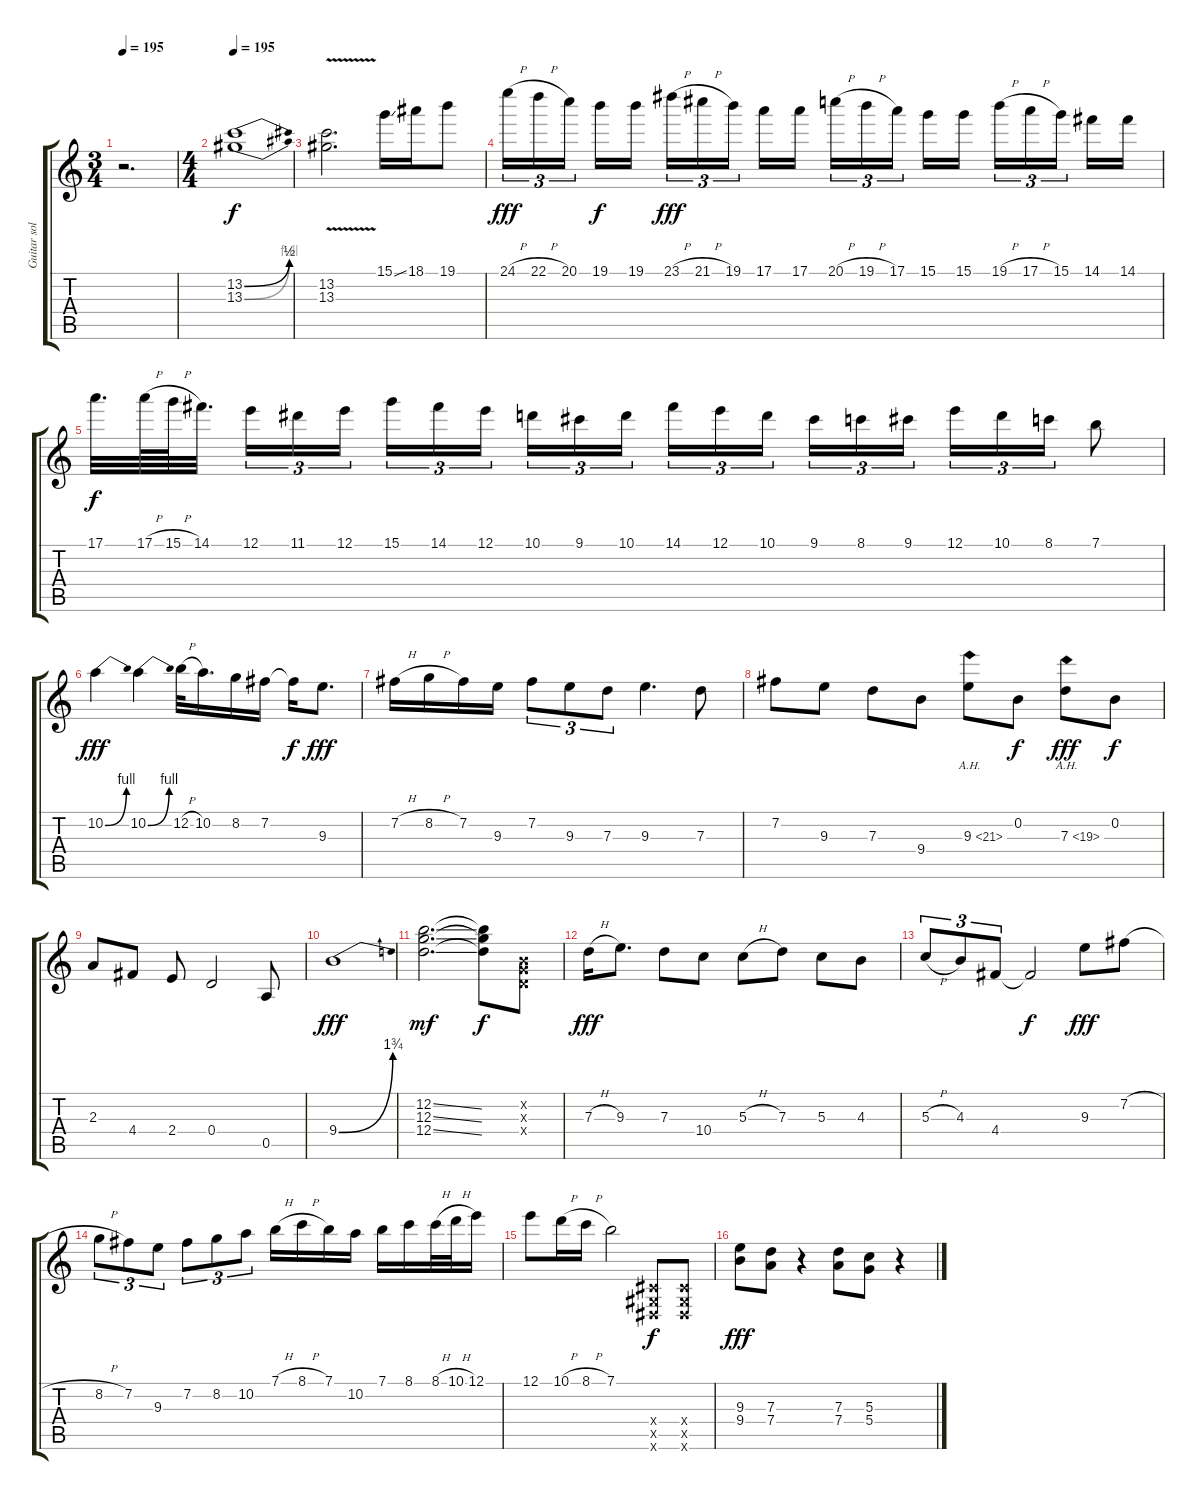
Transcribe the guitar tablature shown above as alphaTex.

\track ("Guitar solo" "Guitar sol") {instrument distortionguitar}
\staff {score tabs}
\tuning (E4 B3 G3 D3 A2 E2) {hide}
\ts (3 4)
\tempo 195
\clef g2
\ks c
r.2{d dy f} |
\ts (4 4)
\tempo 195
(13.2{be (bend 0 0 60 2)} 13.3{be (bend 0 0 60 4)}).1 |
(13.2{v} 13.3{v}).2{d} 15.1{ss}.16 18.1.16 19.1.8 |
24.1{h}.16{tu (3 2) dy fff} 22.1{h}.16{tu (3 2)} 20.1.16{tu (3 2) beam splitsecondary} 19.1.16{dy f} 19.1.16 23.1{h}.16{tu (3 2) dy fff} 21.1{h}.16{tu (3 2)} 19.1.16{tu (3 2) beam splitsecondary} 17.1.16 17.1.16 20.1{h}.16{tu (3 2)} 19.1{h}.16{tu (3 2)} 17.1.16{tu (3 2) beam splitsecondary} 15.1.16 15.1.16 19.1{h}.16{tu (3 2)} 17.1{h}.16{tu (3 2)} 15.1.16{tu (3 2) beam splitsecondary} 14.1.16 14.1.16 |
17.1.32{d dy f} 17.1{h}.64 15.1{h}.64 14.1.32{d beam splitsecondary} 12.1.16{tu (3 2)} 11.1.16{tu (3 2)} 12.1.16{tu (3 2)} 15.1.16{tu (3 2)} 14.1.16{tu (3 2)} 12.1.16{tu (3 2) beam splitsecondary} 10.1.16{tu (3 2)} 9.1.16{tu (3 2)} 10.1.16{tu (3 2)} 14.1.16{tu (3 2)} 12.1.16{tu (3 2)} 10.1.16{tu (3 2) beam splitsecondary} 9.1.16{tu (3 2)} 8.1.16{tu (3 2)} 9.1.16{tu (3 2)} 12.1.16{tu (3 2)} 10.1.16{tu (3 2)} 8.1.16{tu (3 2)} 7.1.8 |
10.2{be (bend 0 0 60 4)}.4{dy fff} 10.2{be (bend 0 0 60 4)}.4 12.2{h}.32 10.2.16{d} 8.2.16 7.2.16 7.2{t}.16{dy f} 9.3.8{d dy fff} |
7.2{h}.16 8.2{h}.16 7.2.16 9.3.16 7.2.8{tu (3 2)} 9.3.8{tu (3 2)} 7.3.8{tu (3 2)} 9.3.4{d} 7.3.8 |
7.2.8 9.3.8 7.3.8 9.4.8 9.3{ah 12}.8 0.2.8{dy f} 7.3{ah 12}.8{dy fff} 0.2.8{dy f} |
2.3.8 4.4.8 2.4.8 0.4.2 0.5.8 |
9.4{be (bend 0 0 60 7)}.1{dy fff} |
(12.2{ss} 12.3{ss} 12.4{ss}).2{d dy mf} (12.2{t} 12.3{t} 12.4{t}).8{dy f} (0.2{x} 0.3{x} 0.4{x}).8 |
7.3{h}.16{dy fff} 9.3.8{d} 7.3.8 10.4.8 5.3{h}.8 7.3.8 5.3.8 4.3.8 |
5.3{h}.8{tu (3 2)} 4.3.8{tu (3 2)} 4.4.8{tu (3 2)} 4.4{t}.2{dy f} 9.3.8{dy fff} 7.2{h}.8 |
8.2{h}.8{tu (3 2)} 7.2.8{tu (3 2)} 9.3.8{tu (3 2)} 7.2.8{tu (3 2)} 8.2.8{tu (3 2)} 10.2.8{tu (3 2)} 7.1{h}.16 8.1{h}.16 7.1.16 10.2.16 7.1.16 8.1.16 8.1{h}.32 10.1{h}.32 12.1.16 |
12.1.8 10.1{h}.16 8.1{h}.16 7.1.2 (-1.4{x} -1.5{x} -1.6{x}).8{dy f} (-1.4{x} -1.5{x} -1.6{x}).8 |
(9.3 9.4).8{dy fff} (7.3 7.4).8 r.4 (7.3 7.4).8 (5.3 5.4).8 r.4
